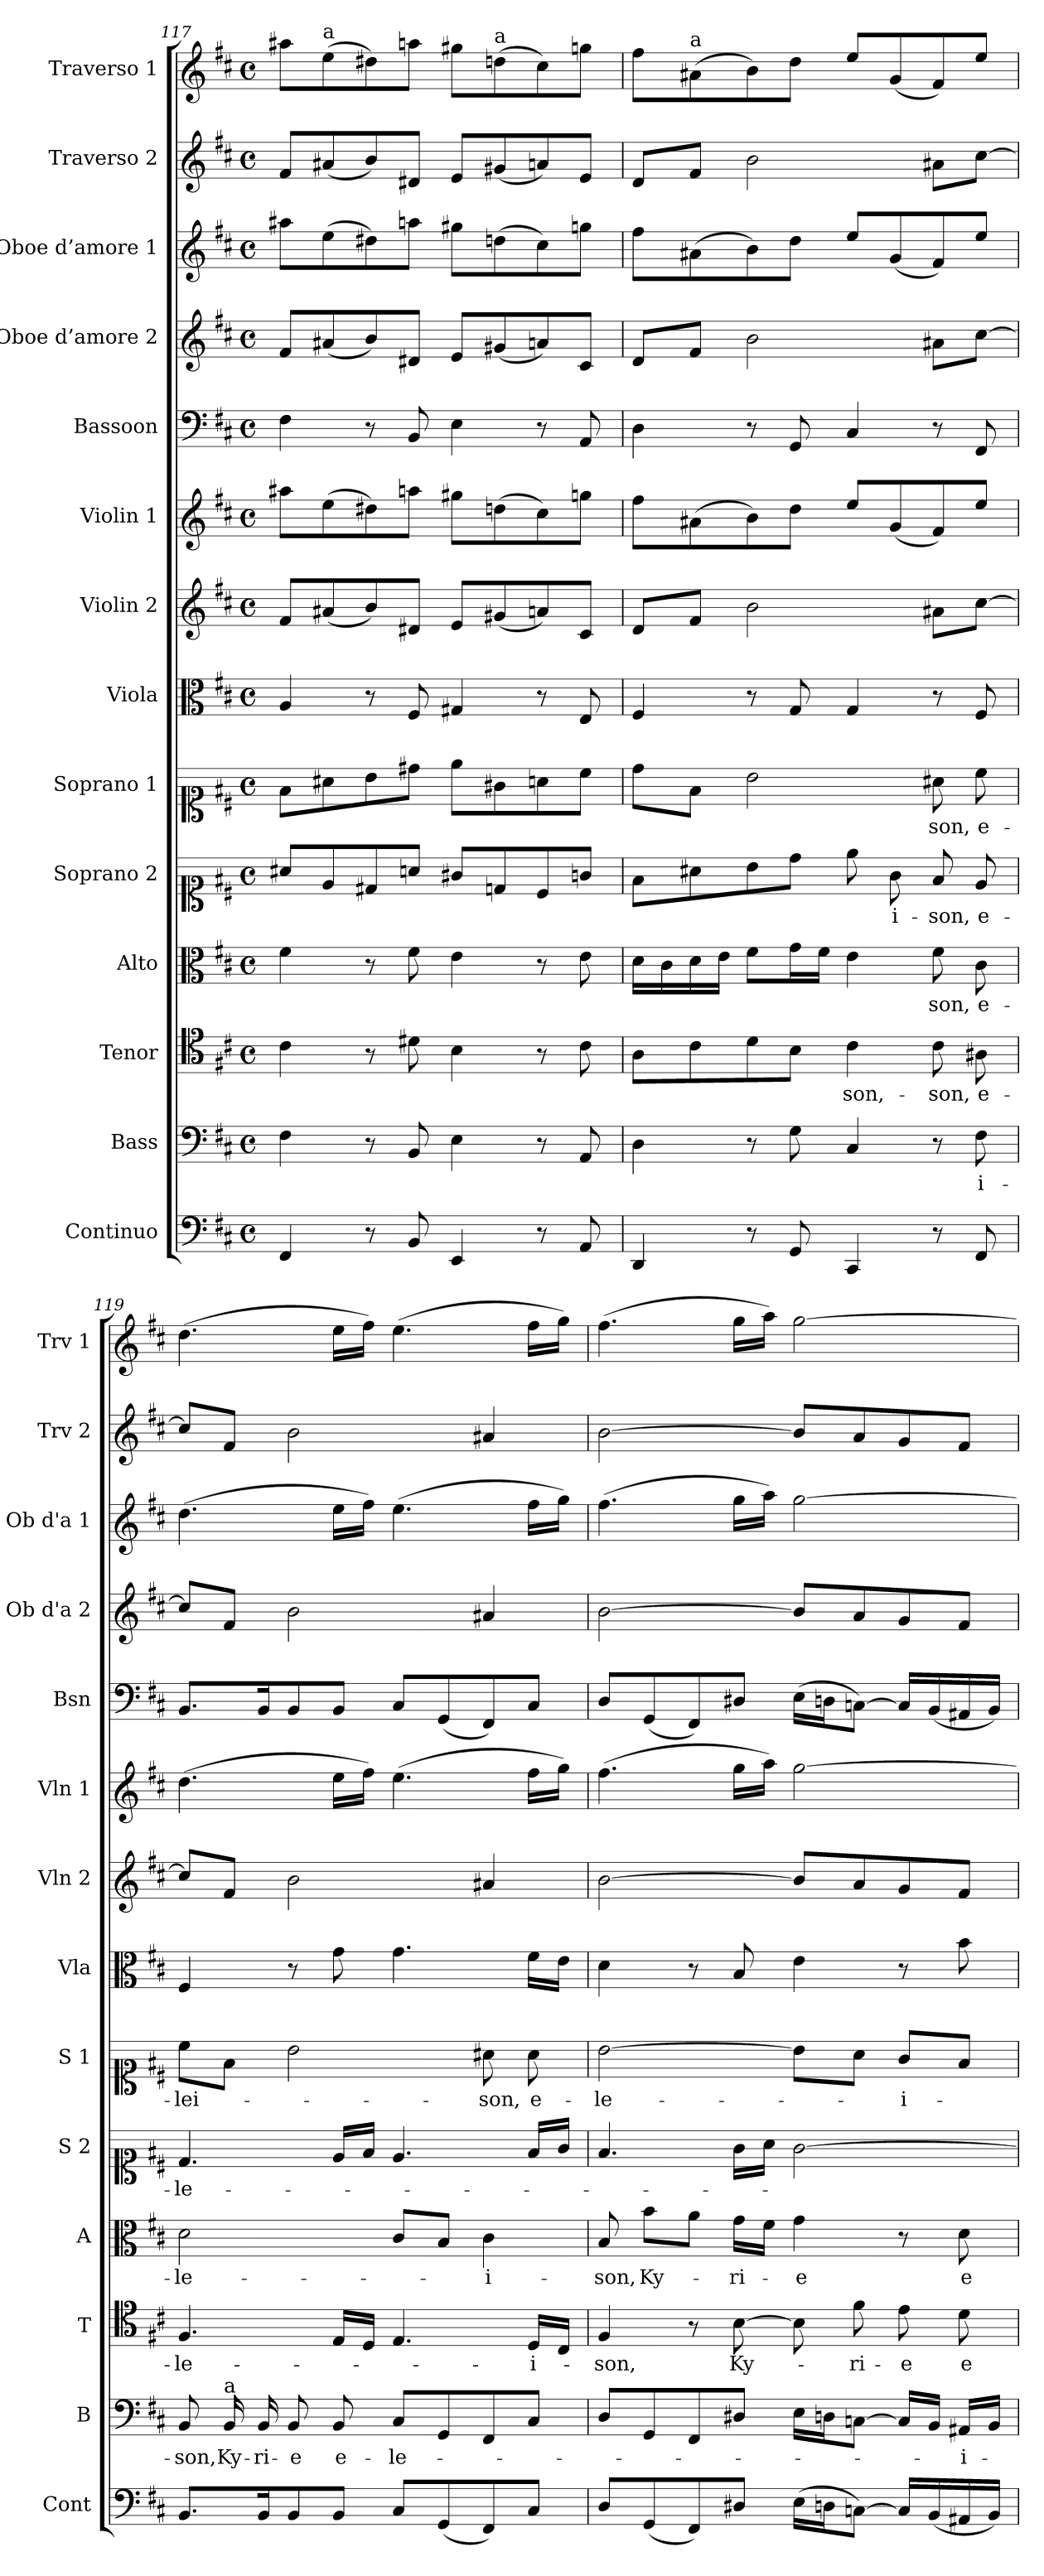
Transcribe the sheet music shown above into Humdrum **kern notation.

**kern	**kern	**text	**kern	**text	**kern	**text	**kern	**text	**kern	**text	**kern	**kern	**kern	**kern	**kern	**kern	**kern	**kern
*part14	*part13	*part13	*part12	*part12	*part11	*part11	*part10	*part10	*part9	*part9	*part8	*part7	*part6	*part5	*part4	*part3	*part2	*part1
*staff14	*staff13	*staff13	*staff12	*staff12	*staff11	*staff11	*staff10	*staff10	*staff9	*staff9	*staff8	*staff7	*staff6	*staff5	*staff4	*staff3	*staff2	*staff1
*I"Continuo	*I"Bass	*	*I"Tenor	*	*I"Alto	*	*I"Soprano 2	*	*I"Soprano 1	*	*I"Viola	*I"Violin 2	*I"Violin 1	*I"Bassoon	*I"Oboe d’amore 2	*I"Oboe d’amore 1	*I"Traverso 2	*I"Traverso 1
*I'Cont	*I'B	*	*I'T	*	*I'A	*	*I'S 2	*	*I'S 1	*	*I'Vla	*I'Vln 2	*I'Vln 1	*I'Bsn	*I'Ob d'a 2	*I'Ob d'a 1	*I'Trv 2	*I'Trv 1
*clefF4	*clefF4	*	*clefC4	*	*clefC3	*	*clefC1	*	*clefC1	*	*clefC3	*clefG2	*clefG2	*clefF4	*clefG2	*clefG2	*clefG2	*clefG2
*k[f#c#]	*k[f#c#]	*	*k[f#c#]	*	*k[f#c#]	*	*k[f#c#]	*	*k[f#c#]	*	*k[f#c#]	*k[f#c#]	*k[f#c#]	*k[f#c#]	*k[f#c#]	*k[f#c#]	*k[f#c#]	*k[f#c#]
*M4/4	*M4/4	*	*M4/4	*	*M4/4	*	*M4/4	*	*M4/4	*	*M4/4	*M4/4	*M4/4	*M4/4	*M4/4	*M4/4	*M4/4	*M4/4
*met(c)	*met(c)	*	*met(c)	*	*met(c)	*	*met(c)	*	*met(c)	*	*met(c)	*met(c)	*met(c)	*met(c)	*met(c)	*met(c)	*met(c)	*met(c)
=117	=117	=117	=117	=117	=117	=117	=117	=117	=117	=117	=117	=117	=117	=117	=117	=117	=117	=117
4FF#/	4F#\	.	4c#\	.	4f#\	.	8a#X/L	.	8f#\L	.	4A/	8f#/L	8aa#X\L	4F#\	8f#/L	8aa#X\L	8f#/L	8aa#X\L
!	!	!	!	!	!	!	!	!	!	!	!	!	!	!	!	!	!	!LO:TX:a:t=a
.	.	.	.	.	.	.	8e/	.	8a#X\	.	.	(8a#X/	(8ee\	.	(8a#X/	(8ee\	(8a#X/	(8ee\
8r	8r	.	8r	.	8r	.	8d#X/	.	8b\	.	8r	8b/)	8dd#X\)	8r	8b/)	8dd#X\)	8b/)	8dd#X\)
8BB/	8BB/	.	8d#X\	.	8f#\	.	8an/J	.	8dd#X\J	.	8F#/	8d#X/J	8aan\J	8BB/	8d#X/J	8aan\J	8d#X/J	8aan\J
4EE/	4E\	.	4B\	.	4e\	.	8g#X/L	.	8ee\L	.	4G#X/	8e/L	8gg#X\L	4E\	8e/L	8gg#X\L	8e/L	8gg#X\L
!	!	!	!	!	!	!	!	!	!	!	!	!	!	!	!	!	!	!LO:TX:a:t=a
.	.	.	.	.	.	.	8dn/	.	8g#X\	.	.	(8g#X/	(8ddn\	.	(8g#X/	(8ddn\	(8g#X/	(8ddn\
8r	8r	.	8r	.	8r	.	8c#/	.	8an\	.	8r	8an/)	8cc#\)	8r	8an/)	8cc#\)	8an/)	8cc#\)
8AA/	8AA/	.	8c#\	.	8e\	.	8gn/J	.	8cc#\J	.	8E/	8c#/J	8ggn\J	8AA/	8c#/J	8ggn\J	8e/J	8ggn\J
=118	=118	=118	=118	=118	=118	=118	=118	=118	=118	=118	=118	=118	=118	=118	=118	=118	=118	=118
4DD/	4D\	.	8A\L	.	16d\LL	.	8f#\L	.	8dd\L	.	4F#/	8d/L	8ff#\L	4D\	8d/L	8ff#\L	8d/L	8ff#\L
.	.	.	.	.	16c#\	.	.	.	.	.	.	.	.	.	.	.	.	.
!	!	!	!	!	!	!	!	!	!	!	!	!	!	!	!	!	!	!LO:TX:a:t=a
.	.	.	8c#\	.	16d\	.	8a#X\	.	8f#\J	.	.	8f#/J	(8a#X\	.	8f#/J	(8a#X\	8f#/J	(8a#X\
.	.	.	.	.	16e\JJ	.	.	.	.	.	.	.	.	.	.	.	.	.
8r	8r	.	8d\	.	8f#\L	.	8b\	.	2b\	.	8r	2b\	8b\)	8r	2b\	8b\)	2b\	8b\)
8GG/	8G\	.	8B\J	.	16g\L	.	8dd\J	.	.	.	8G/	.	8dd\J	8GG/	.	8dd\J	.	8dd\J
.	.	.	.	.	16f#\JJ	.	.	.	.	.	.	.	.	.	.	.	.	.
!	!	!	!	!LO:LY:b	!	!	!	!	!	!	!	!	!	!	!	!	!	!
4CC#/	4C#/	.	4c#\	-son,-	4e\	.	8ee\	.	.	.	4G/	.	8ee/L	4C#/	.	8ee/L	.	8ee/L
!	!	!	!	!	!	!	!	!LO:LY:b	!	!	!	!	!	!	!	!	!	!
.	.	.	.	.	.	.	8g\	-i-	.	.	.	.	(8g/	.	.	(8g/	.	(8g/
!	!	!	!	!LO:LY:b	!	!LO:LY:b	!	!LO:LY:b	!	!LO:LY:b	!	!	!	!	!	!	!	!
8r	8r	.	8c#\	-son,	8f#\	-son,	8f#/	-son,	8a#X\	-son,	8r	8a#X\L	8f#/)	8r	8a#X\L	8f#/)	8a#X\L	8f#/)
!	!	!LO:LY:b	!	!LO:LY:b	!	!LO:LY:b	!	!LO:LY:b	!	!LO:LY:b	!	!	!	!	!	!	!	!
8FF#/	8F#\	-i-	8A#X\	e-	8c#\	e-	8e/	e-	8cc#\	e-	8F#/	[8cc#\J	8ee/J	8FF#/	[8cc#\J	8ee/J	[8cc#\J	8ee/J
!!LO:PB:g=z
=119	=119	=119	=119	=119	=119	=119	=119	=119	=119	=119	=119	=119	=119	=119	=119	=119	=119	=119
!	!	!LO:LY:b	!	!LO:LY:b	!	!LO:LY:b	!	!LO:LY:b	!	!LO:LY:b	!	!	!	!	!	!	!	!
8.BB/L	8BB/	-son,	4.F#/	-le-	2d\	-le-	4.d/	-le-	8cc#\L	-lei-	4F#/	8cc#/L]	(4.dd\	8.BB/L	8cc#/L]	(4.dd\	8cc#/L]	(4.dd\
!	!LO:TX:a:t=a	!	!	!	!	!	!	!	!	!	!	!	!	!	!	!	!	!
!	!	!LO:LY:b	!	!	!	!	!	!	!	!	!	!	!	!	!	!	!	!
.	16BB/	Ky-	.	.	.	.	.	.	8f#\J	.	.	8f#/J	.	.	8f#/J	.	8f#/J	.
!	!	!LO:LY:b	!	!	!	!	!	!	!	!	!	!	!	!	!	!	!	!
16BB/K	16BB/	-ri-	.	.	.	.	.	.	.	.	.	.	.	16BB/K	.	.	.	.
!	!	!LO:LY:b	!	!	!	!	!	!	!	!	!	!	!	!	!	!	!	!
8BB/	8BB/	-e	.	.	.	.	.	.	2b\	.	8r	2b\	.	8BB/	2b\	.	2b\	.
!	!	!LO:LY:b	!	!	!	!	!	!	!	!	!	!	!	!	!	!	!	!
8BB/J	8BB/	e-	16E/LL	.	.	.	16e/LL	.	.	.	8g\	.	16ee\LL	8BB/J	.	16ee\LL	.	16ee\LL
.	.	.	16D/JJ	.	.	.	16f#/JJ	.	.	.	.	.	16ff#\JJ)	.	.	16ff#\JJ)	.	16ff#\JJ)
!	!	!LO:LY:b	!	!	!	!	!	!	!	!	!	!	!	!	!	!	!	!
8C#/L	8C#/L	-le-	4.E/	.	8c#/L	.	4.e/	.	.	.	4.g\	.	(4.ee\	8C#/L	.	(4.ee\	.	(4.ee\
(8GG/	8GG/	.	.	.	8B/J	.	.	.	.	.	.	.	.	(8GG/	.	.	.	.
!	!	!	!	!	!	!LO:LY:b	!	!	!	!LO:LY:b	!	!	!	!	!	!	!	!
8FF#/)	8FF#/	.	.	.	4c#\	-i-	.	.	8a#X\	-son,	.	4a#X/	.	8FF#/)	4a#X/	.	4a#X/	.
!	!	!	!	!LO:LY:b	!	!	!	!	!	!LO:LY:b	!	!	!	!	!	!	!	!
8C#/J	8C#/J	.	16D/LL	i-	.	.	16f#/LL	.	8a#\	e-	16f#\LL	.	16ff#\LL	8C#/J	.	16ff#\LL	.	16ff#\LL
.	.	.	16C#/JJ	.	.	.	16g/JJ	.	.	.	16e\JJ	.	16gg\JJ)	.	.	16gg\JJ)	.	16gg\JJ)
=120	=120	=120	=120	=120	=120	=120	=120	=120	=120	=120	=120	=120	=120	=120	=120	=120	=120	=120
!	!	!	!	!LO:LY:b	!	!LO:LY:b	!	!	!	!LO:LY:b	!	!	!	!	!	!	!	!
8D/L	8D/L	.	4F#/	-son,	8B/	-son,	4.f#/	.	[2b\	-le-	4d\	[2b\	(4.ff#\	8D/L	[2b\	(4.ff#\	[2b\	(4.ff#\
!	!	!	!	!	!	!LO:LY:b	!	!	!	!	!	!	!	!	!	!	!	!
(8GG/	8GG/	.	.	.	8b\L	Ky-	.	.	.	.	.	.	.	(8GG/	.	.	.	.
8FF#/)	8FF#/	.	8r	.	8a\J	.	.	.	.	.	8r	.	.	8FF#/)	.	.	.	.
!	!	!	!	!LO:LY:b	!	!LO:LY:b	!	!	!	!	!	!	!	!	!	!	!	!
8D#X/J	8D#X/J	.	[8B\	Ky-	16g\LL	-ri-	16g\LL	.	.	.	8B/	.	16gg\LL	8D#X/J	.	16gg\LL	.	16gg\LL
.	.	.	.	.	16f#\JJ	.	16a\JJ	.	.	.	.	.	16aa\JJ)	.	.	16aa\JJ)	.	16aa\JJ)
!	!	!	!	!	!	!LO:LY:b	!	!	!	!	!	!	!	!	!	!	!	!
(16E\LL	16E\LL	.	8B\]	.	4g\	-e	[2g\	.	8b\L]	.	4e\	8b/L]	[2gg\	(16E\LL	8b/L]	[2gg\	8b/L]	[2gg\
16Dn\J	16Dn\J	.	.	.	.	.	.	.	.	.	.	.	.	16Dn\J	.	.	.	.
!	!	!	!	!LO:LY:b	!	!	!	!	!	!	!	!	!	!	!	!	!	!
[8Cn\J)	[8Cn\J	.	8f#\	-ri-	.	.	.	.	8a\J	.	.	8a/	.	[8Cn\J)	8a/	.	8a/	.
!	!	!	!	!LO:LY:b	!	!	!	!	!	!LO:LY:b	!	!	!	!	!	!	!	!
16C/LL]	16C/LL]	.	8e\	-e	8r	.	.	.	8g/L	-i-	8r	8g/	.	16C/LL]	8g/	.	8g/	.
(16BB/	16BB/JJ	.	.	.	.	.	.	.	.	.	.	.	.	(16BB/	.	.	.	.
!	!	!LO:LY:b	!	!LO:LY:b	!	!LO:LY:b	!	!	!	!	!	!	!	!	!	!	!	!
16AA#X/	16AA#X/LL	-i-	8d\	e-	8d\	e-	.	.	8f#/J	.	8b\	8f#/J	.	16AA#X/	8f#/J	.	8f#/J	.
16BB/JJ)	16BB/JJ	.	.	.	.	.	.	.	.	.	.	.	.	16BB/JJ)	.	.	.	.
=	=	=	=	=	=	=	=	=	=	=	=	=	=	=	=	=	=	=
*-	*-	*-	*-	*-	*-	*-	*-	*-	*-	*-	*-	*-	*-	*-	*-	*-	*-	*-
